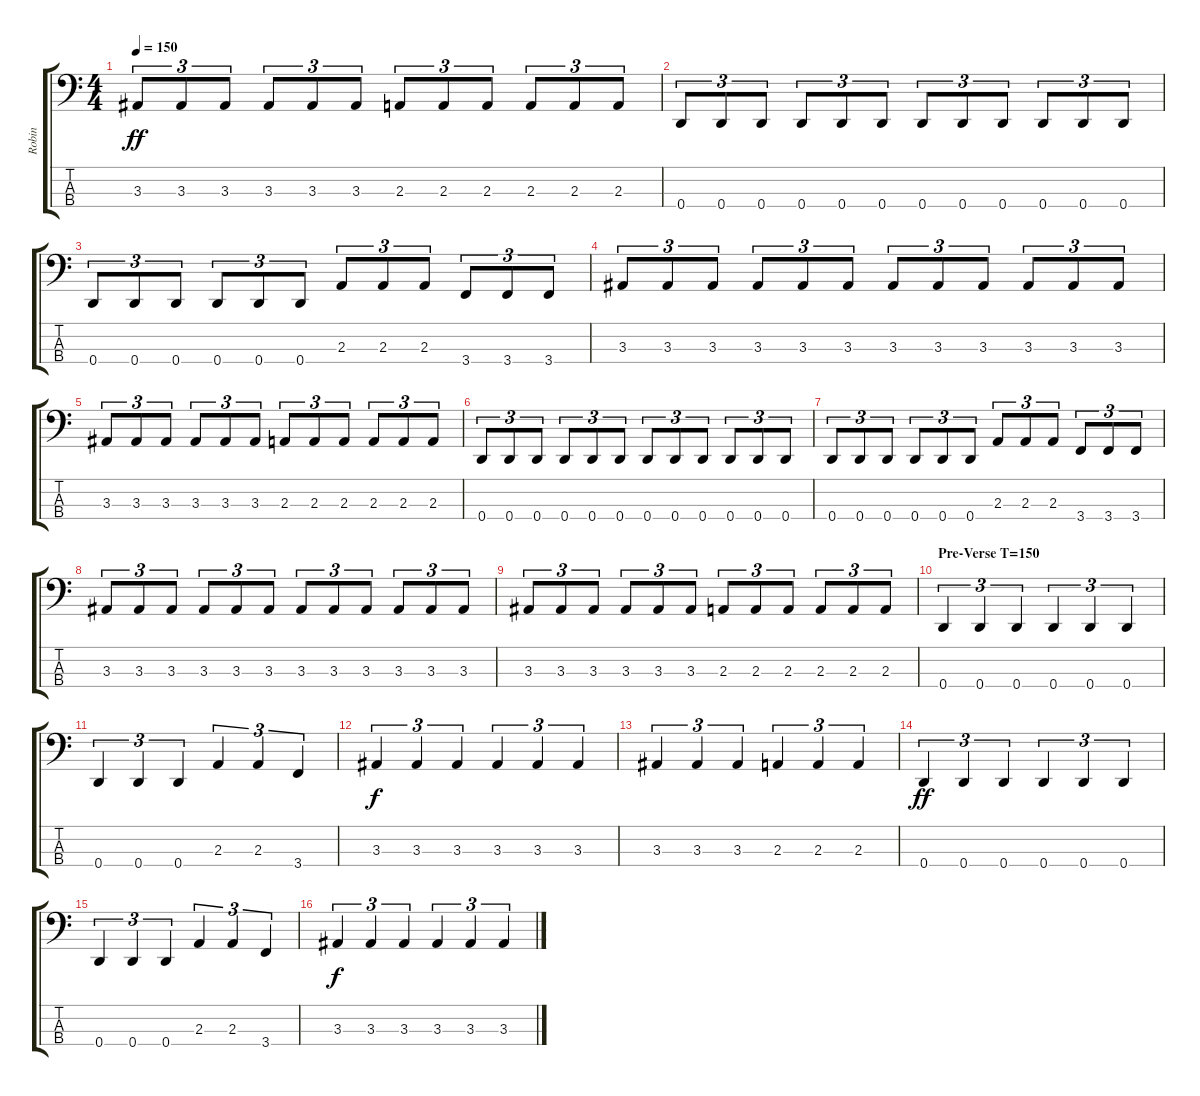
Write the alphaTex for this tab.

\track ("Robin" "Robin") {instrument electricbasspick}
\staff {score tabs}
\tuning (F2 C2 G1 D1) {hide}
\ts (4 4)
\tempo 150
\clef f4
\ks c
3.3.8{tu (3 2) dy ff} 3.3.8{tu (3 2)} 3.3.8{tu (3 2)} 3.3.8{tu (3 2)} 3.3.8{tu (3 2)} 3.3.8{tu (3 2)} 2.3.8{tu (3 2)} 2.3.8{tu (3 2)} 2.3.8{tu (3 2)} 2.3.8{tu (3 2)} 2.3.8{tu (3 2)} 2.3.8{tu (3 2)} |
0.4.8{tu (3 2)} 0.4.8{tu (3 2)} 0.4.8{tu (3 2)} 0.4.8{tu (3 2)} 0.4.8{tu (3 2)} 0.4.8{tu (3 2)} 0.4.8{tu (3 2)} 0.4.8{tu (3 2)} 0.4.8{tu (3 2)} 0.4.8{tu (3 2)} 0.4.8{tu (3 2)} 0.4.8{tu (3 2)} |
0.4.8{tu (3 2)} 0.4.8{tu (3 2)} 0.4.8{tu (3 2)} 0.4.8{tu (3 2)} 0.4.8{tu (3 2)} 0.4.8{tu (3 2)} 2.3.8{tu (3 2)} 2.3.8{tu (3 2)} 2.3.8{tu (3 2)} 3.4.8{tu (3 2)} 3.4.8{tu (3 2)} 3.4.8{tu (3 2)} |
3.3.8{tu (3 2)} 3.3.8{tu (3 2)} 3.3.8{tu (3 2)} 3.3.8{tu (3 2)} 3.3.8{tu (3 2)} 3.3.8{tu (3 2)} 3.3.8{tu (3 2)} 3.3.8{tu (3 2)} 3.3.8{tu (3 2)} 3.3.8{tu (3 2)} 3.3.8{tu (3 2)} 3.3.8{tu (3 2)} |
3.3.8{tu (3 2)} 3.3.8{tu (3 2)} 3.3.8{tu (3 2)} 3.3.8{tu (3 2)} 3.3.8{tu (3 2)} 3.3.8{tu (3 2)} 2.3.8{tu (3 2)} 2.3.8{tu (3 2)} 2.3.8{tu (3 2)} 2.3.8{tu (3 2)} 2.3.8{tu (3 2)} 2.3.8{tu (3 2)} |
0.4.8{tu (3 2)} 0.4.8{tu (3 2)} 0.4.8{tu (3 2)} 0.4.8{tu (3 2)} 0.4.8{tu (3 2)} 0.4.8{tu (3 2)} 0.4.8{tu (3 2)} 0.4.8{tu (3 2)} 0.4.8{tu (3 2)} 0.4.8{tu (3 2)} 0.4.8{tu (3 2)} 0.4.8{tu (3 2)} |
0.4.8{tu (3 2)} 0.4.8{tu (3 2)} 0.4.8{tu (3 2)} 0.4.8{tu (3 2)} 0.4.8{tu (3 2)} 0.4.8{tu (3 2)} 2.3.8{tu (3 2)} 2.3.8{tu (3 2)} 2.3.8{tu (3 2)} 3.4.8{tu (3 2)} 3.4.8{tu (3 2)} 3.4.8{tu (3 2)} |
3.3.8{tu (3 2)} 3.3.8{tu (3 2)} 3.3.8{tu (3 2)} 3.3.8{tu (3 2)} 3.3.8{tu (3 2)} 3.3.8{tu (3 2)} 3.3.8{tu (3 2)} 3.3.8{tu (3 2)} 3.3.8{tu (3 2)} 3.3.8{tu (3 2)} 3.3.8{tu (3 2)} 3.3.8{tu (3 2)} |
3.3.8{tu (3 2)} 3.3.8{tu (3 2)} 3.3.8{tu (3 2)} 3.3.8{tu (3 2)} 3.3.8{tu (3 2)} 3.3.8{tu (3 2)} 2.3.8{tu (3 2)} 2.3.8{tu (3 2)} 2.3.8{tu (3 2)} 2.3.8{tu (3 2)} 2.3.8{tu (3 2)} 2.3.8{tu (3 2)} |
\section ("" "Pre-Verse T=150")
0.4.4{tu (3 2)} 0.4.4{tu (3 2)} 0.4.4{tu (3 2)} 0.4.4{tu (3 2)} 0.4.4{tu (3 2)} 0.4.4{tu (3 2)} |
0.4.4{tu (3 2)} 0.4.4{tu (3 2)} 0.4.4{tu (3 2)} 2.3.4{tu (3 2)} 2.3.4{tu (3 2)} 3.4.4{tu (3 2)} |
3.3.4{tu (3 2) dy f} 3.3.4{tu (3 2)} 3.3.4{tu (3 2)} 3.3.4{tu (3 2)} 3.3.4{tu (3 2)} 3.3.4{tu (3 2)} |
3.3.4{tu (3 2)} 3.3.4{tu (3 2)} 3.3.4{tu (3 2)} 2.3.4{tu (3 2)} 2.3.4{tu (3 2)} 2.3.4{tu (3 2)} |
0.4.4{tu (3 2) dy ff} 0.4.4{tu (3 2)} 0.4.4{tu (3 2)} 0.4.4{tu (3 2)} 0.4.4{tu (3 2)} 0.4.4{tu (3 2)} |
0.4.4{tu (3 2)} 0.4.4{tu (3 2)} 0.4.4{tu (3 2)} 2.3.4{tu (3 2)} 2.3.4{tu (3 2)} 3.4.4{tu (3 2)} |
3.3.4{tu (3 2) dy f} 3.3.4{tu (3 2)} 3.3.4{tu (3 2)} 3.3.4{tu (3 2)} 3.3.4{tu (3 2)} 3.3.4{tu (3 2)}
